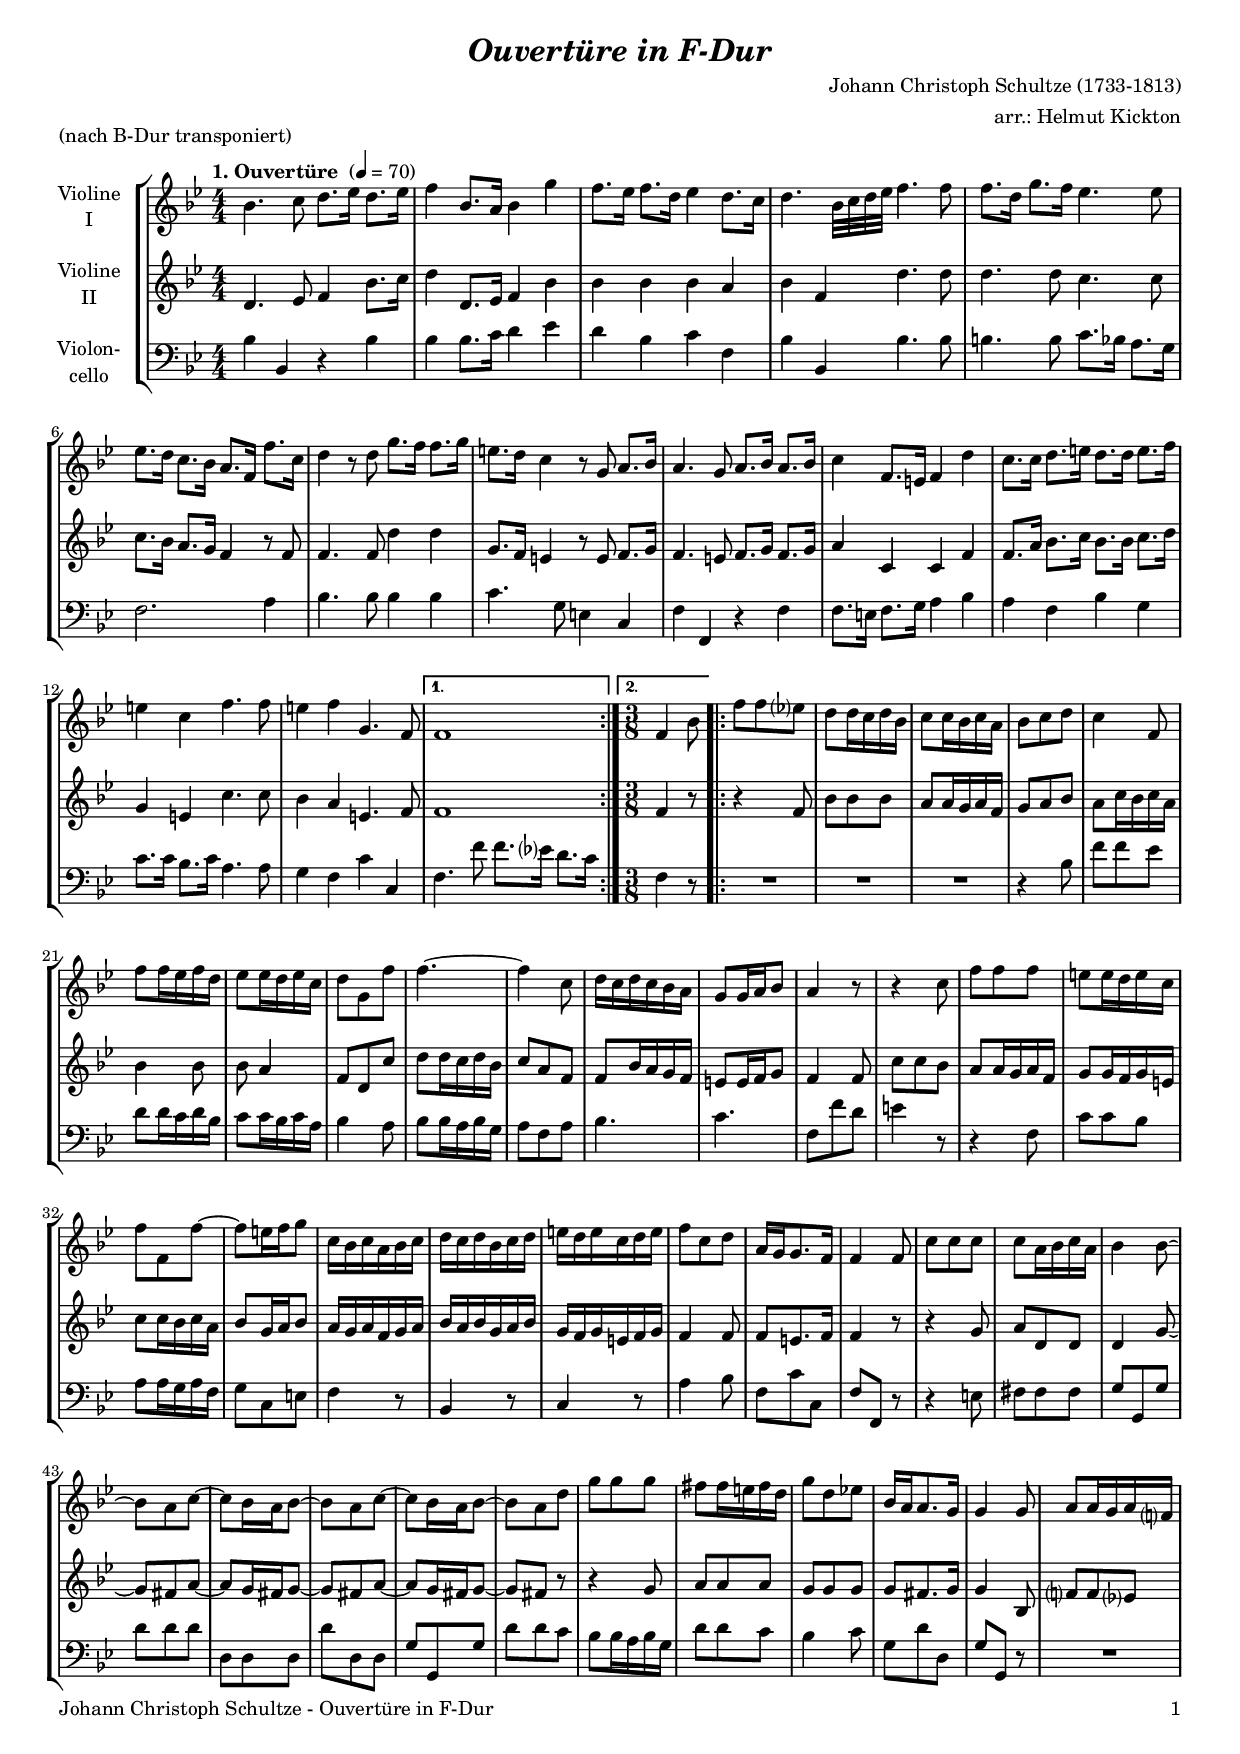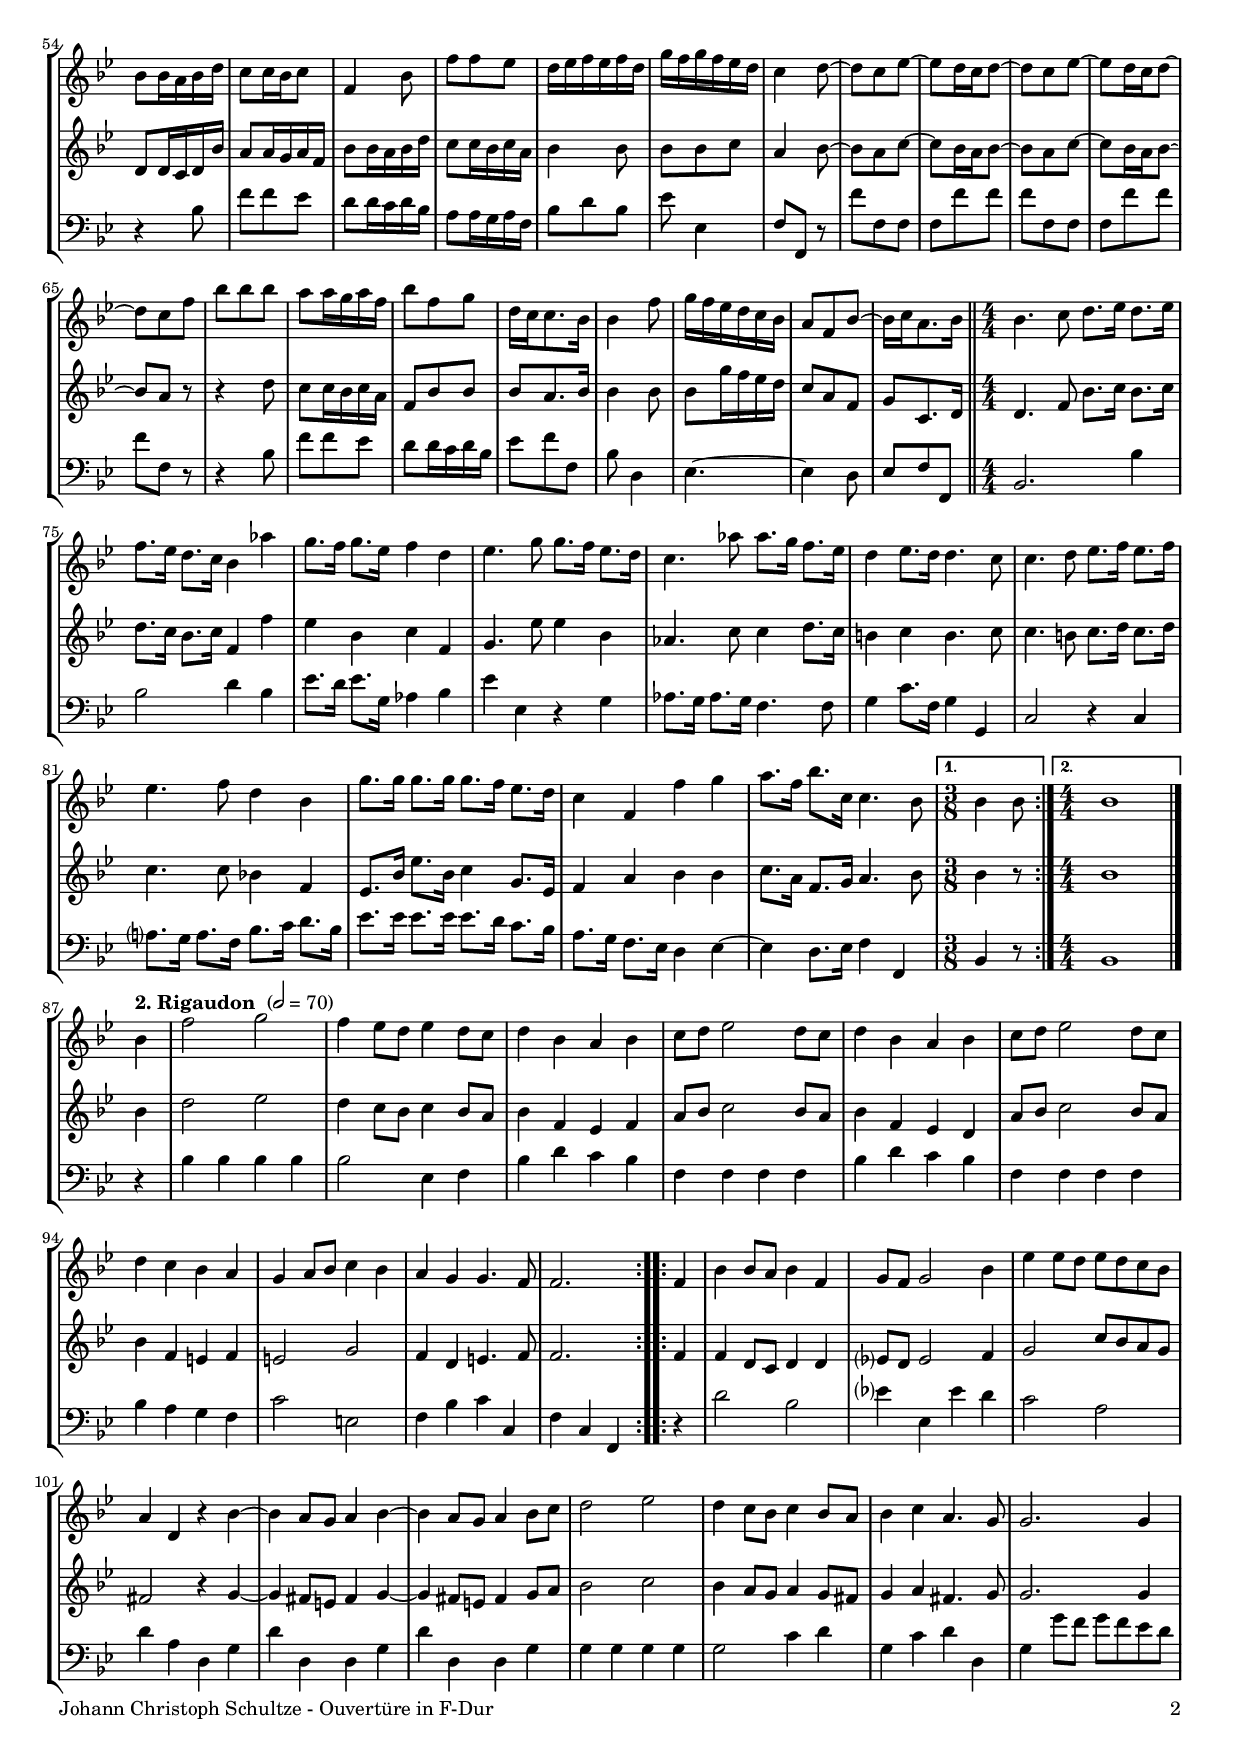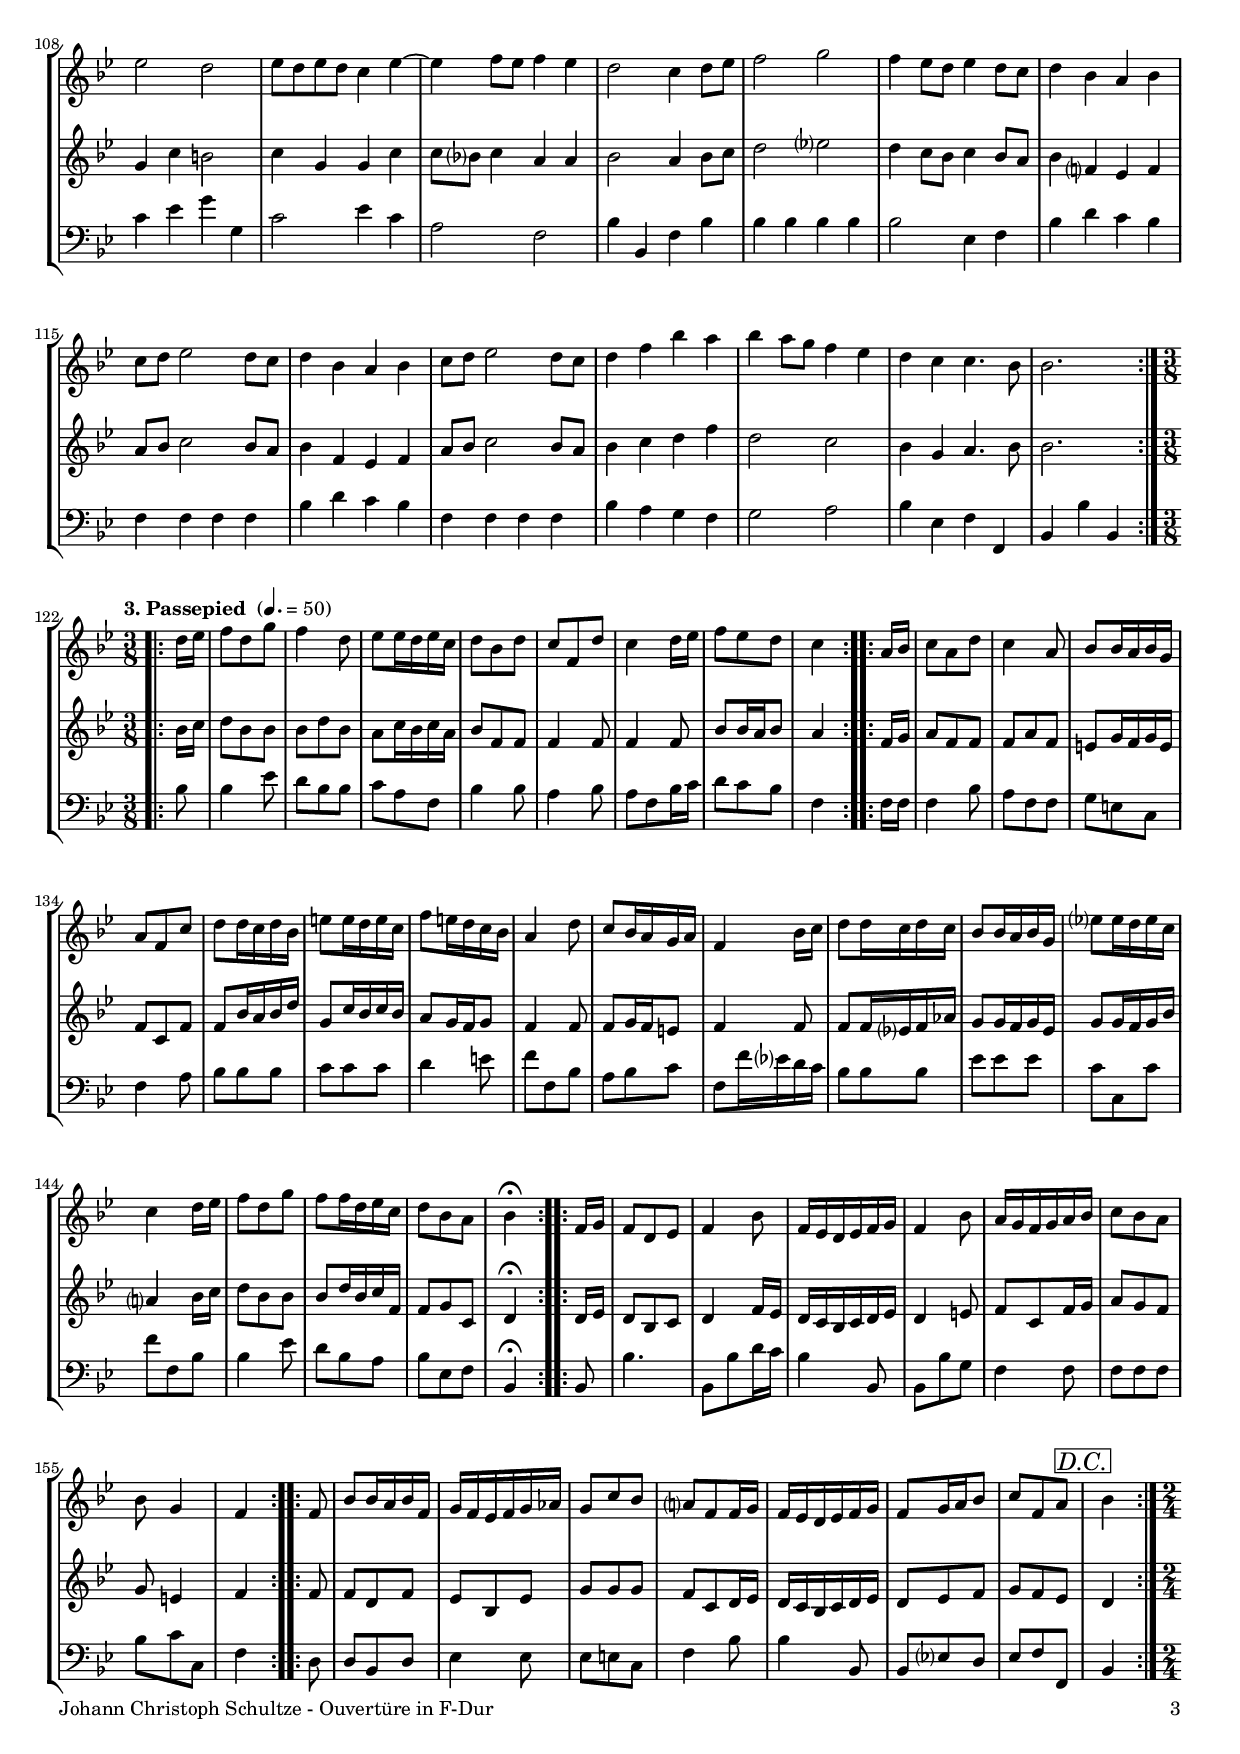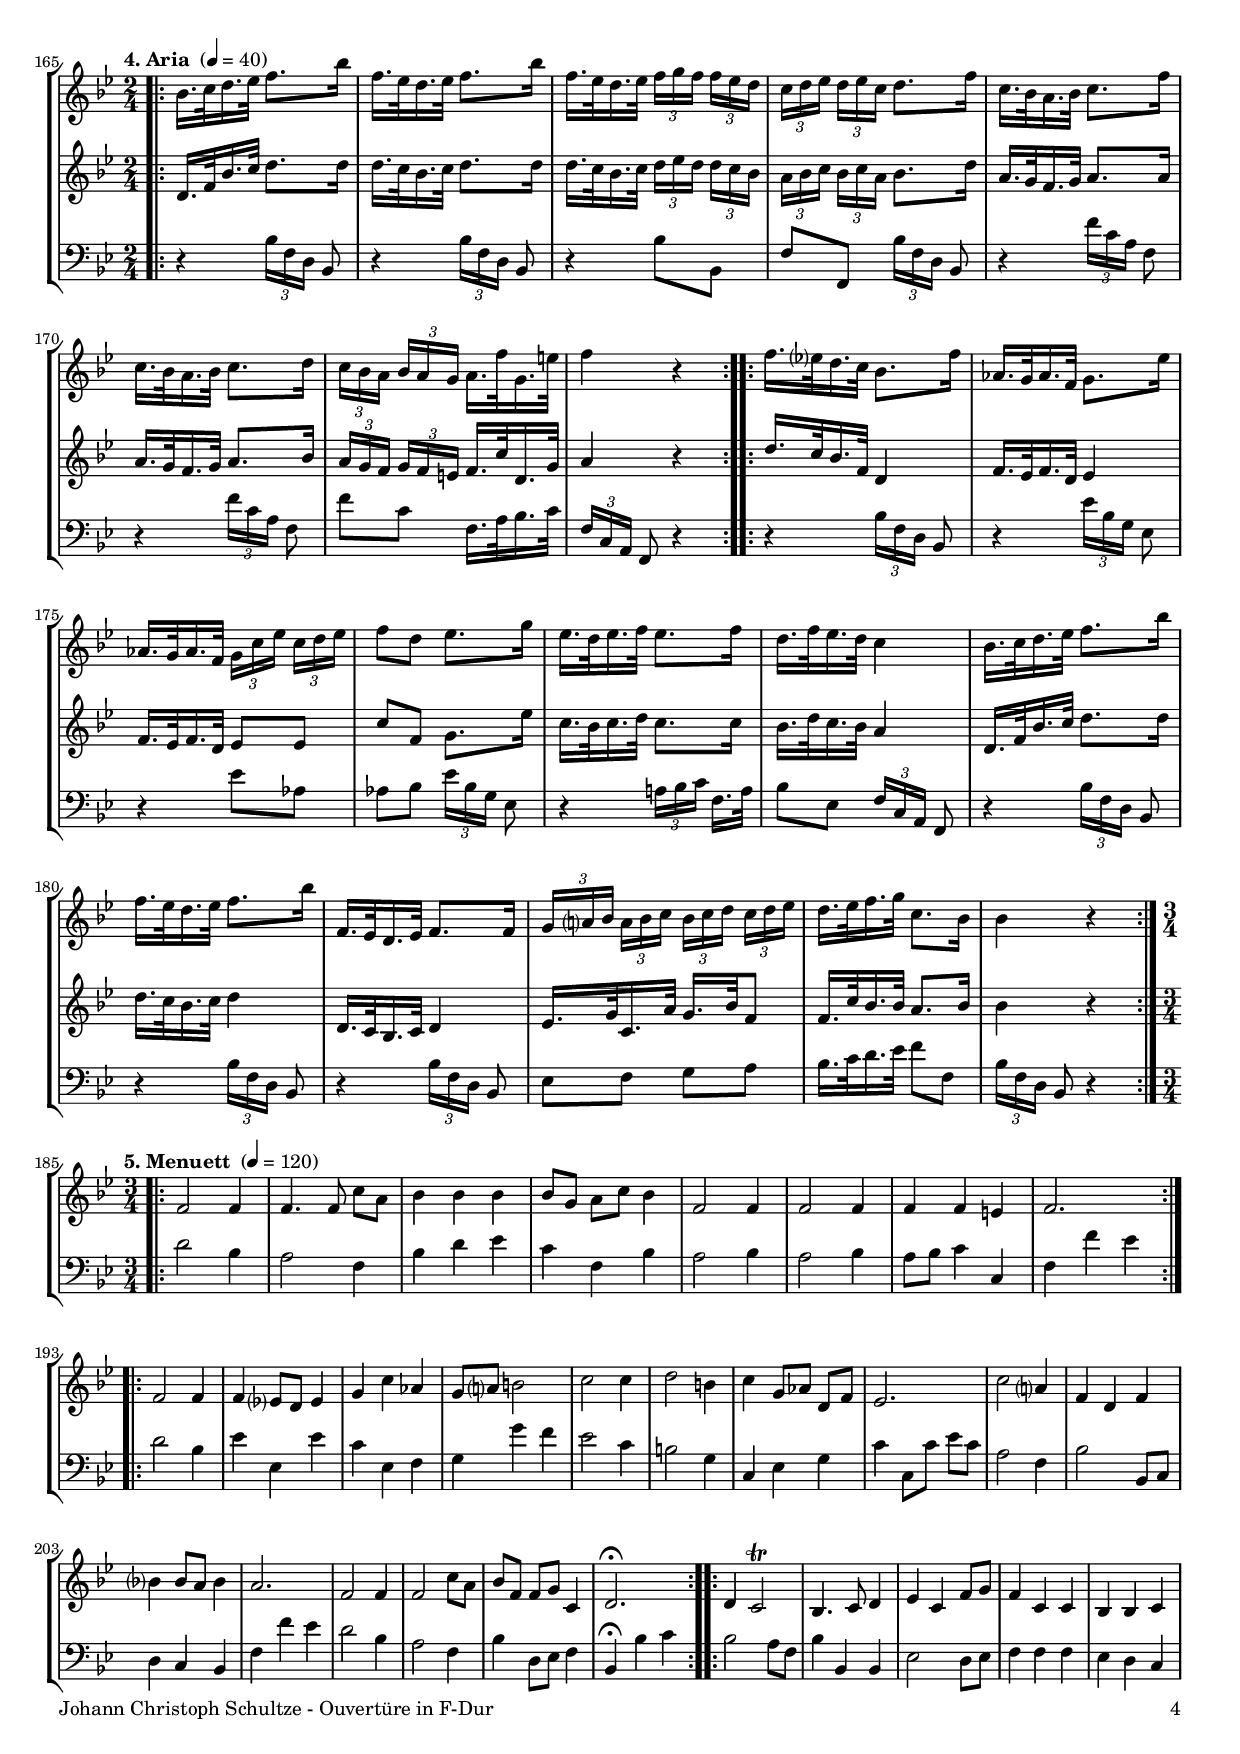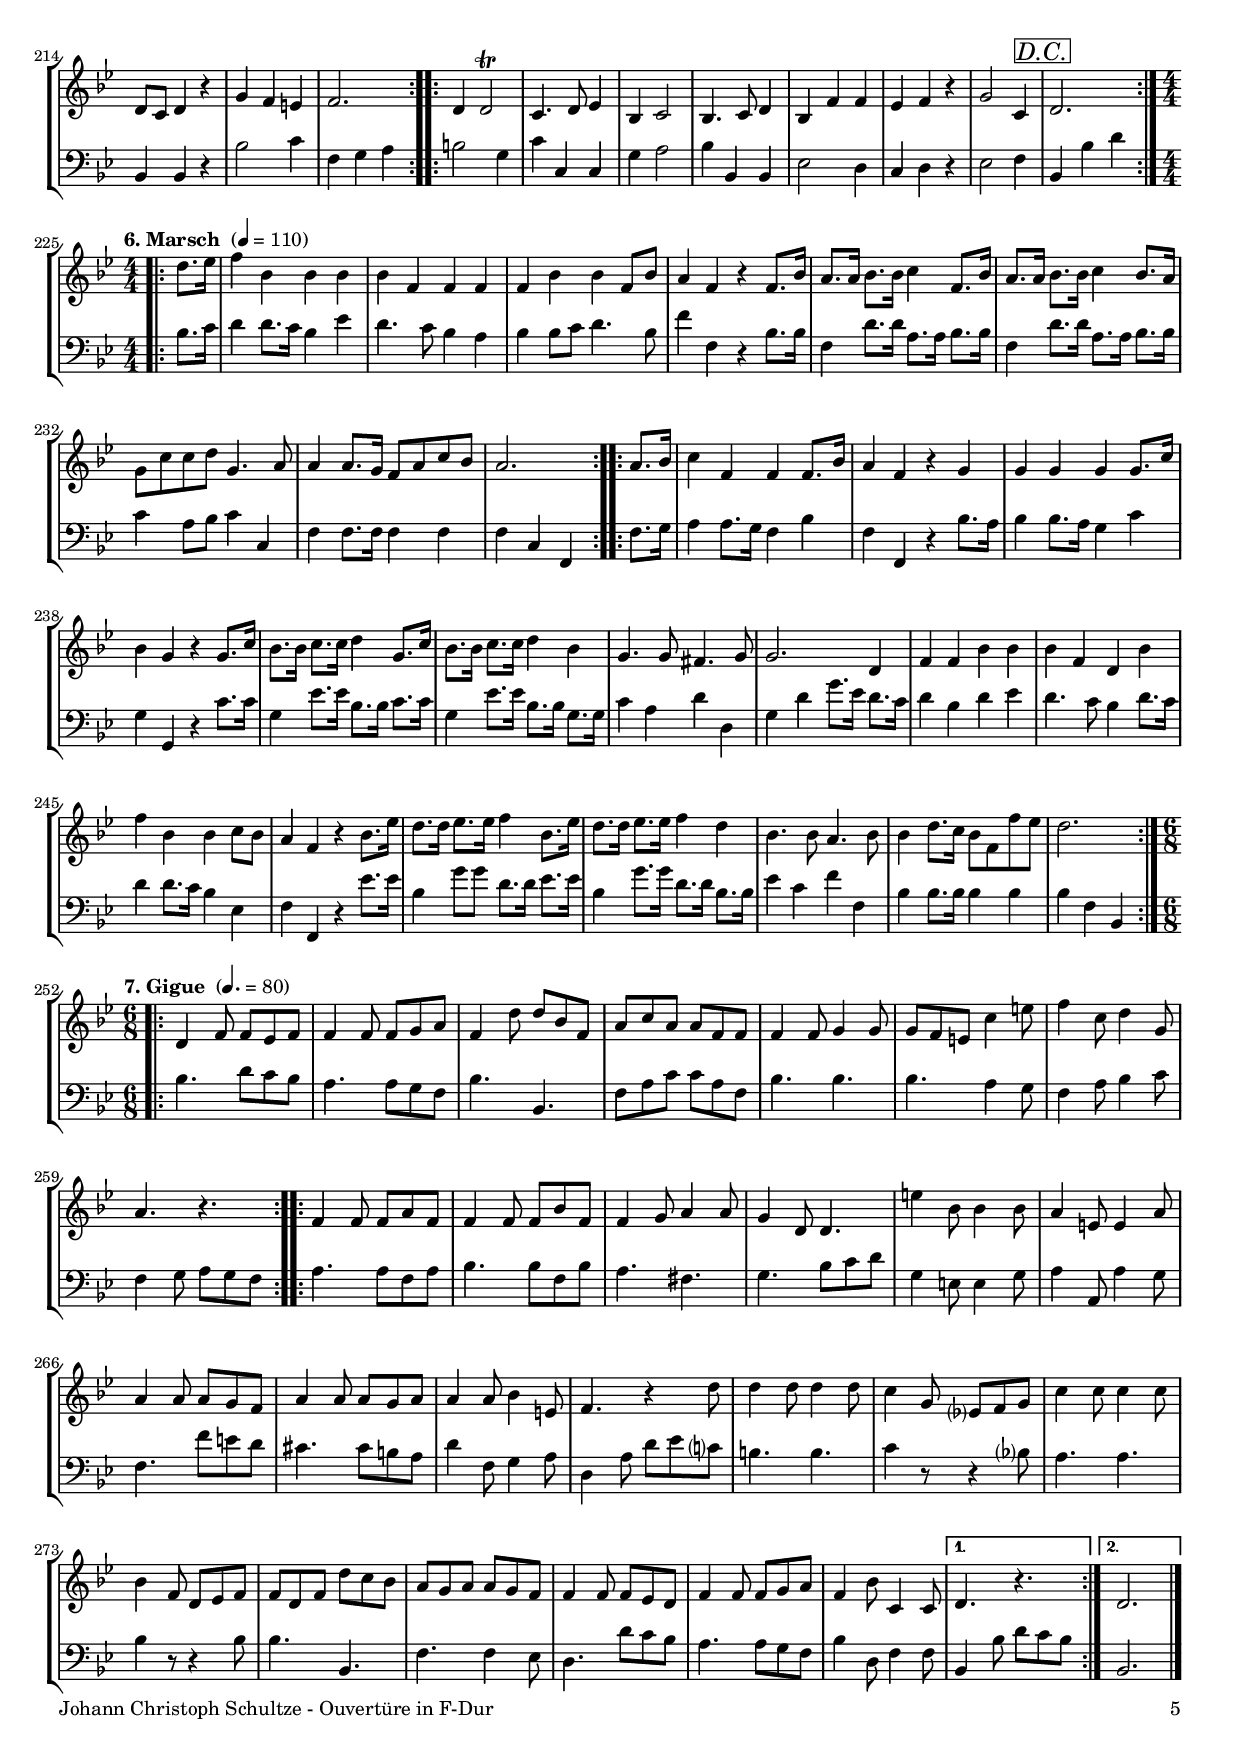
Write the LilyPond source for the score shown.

\version "2.20.2"
\include "deutsch.ly"

#(set-global-staff-size 17)

\header {
  title     = \markup \bold \italic "Ouvertüre in F-Dur"
  composer  = "Johann Christoph Schultze (1733-1813)"
  arranger  = "arr.: Helmut Kickton"
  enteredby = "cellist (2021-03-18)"
  piece     = "(nach B-Dur transponiert)"
}


voiceconsts = {
  \key f \major
  \time 4/4
  \clef "treble"
  \numericTimeSignature
  \compressEmptyMeasures
  % Set default beaming for all staves
%  \set Timing.beamExceptions = #'()
%  \set Timing.baseMoment     = #(ly:make-moment 1 4)
%  \set Timing.beatStructure  = #'(1 1 1)
}

micl = "clarinet"
mifl = "flute"
miob = "oboe"
mifh = "french horn"
misx = "tenor sax"
mist = "string ensemble 1"
mivl = "violin"
miba = "cello"

introa = {        \tempo "1. Ouvertüre "  4=70 }
introb = { \break \tempo "2. Rigaudon "   2=70 }
introc = { \break \tempo "3. Passepied " 4.=50  \time 3/8 }
introd = { \pageBreak \tempo "4. Aria "       4=40  \time 2/4 }
introe = { \break \tempo "5. Menuett "    4=120 \time 3/4 }
introf = { \break \tempo "6. Marsch "     4=110 \time 4/4 }
introg = { \break \tempo "7. Gigue "     4.=80  \time 6/8 }

boxa = { \bar "||" \mark \markup \box \italic "A" \key c \major }
daca = \mark \markup \box \italic "D.C."

va = \relative c' {
  \voiceconsts

  \introa
  \repeat volta 2 {
    f4. g8 a8. b16 a8. b16
    c4 f,8. e16 f4 d'
    c8. b16 c8. a16 b4 a8. g16
    a4. f32 g a b c4. c8
    c8. a16 d8. c16 b4. b8
    b8. a16 g8. f16 e8. c16 c'8. g16

    a4 r8 a d8. c16 c8. d16
    h8. a16 g4 r8 d e8. f16
    e4. d8 e8. f16 e8. f16
    g4 c,8. h16 c4 a'
    g8. g16 a8. h16 a8. a16 h8. c16
    h4 g c4. c8
    h4 c d,4. c8
  }
  \alternative {
    { c1 }
    { \time 3/8 c4 f8 }
  }
  \repeat volta 2 {
    c' c b?
    a a16 g a f
    g8 g16 f g e
    f8 g a
    g4 c,8
    c' c16 b c a
    b8 b16 a b g
    a8 d, c'

    c4.~
    c4 g8
    a16 g a g f e
    d8 d16 e f8
    e4 r8
    r4 g8
    c c c
    h h16 a h g
    c8 c, c'~
    c h16 c d8

    g,16 f g e f g
    a g a f g a
    h a h g a h
    c8 g a
    e16 d d8. c16
    c4 c8
    g' g g
    g e16 f g e
    f4 f8~
    f e g~

    g f16 e f8~
    f e g~
    g f16 e f8~
    f e a
    d d d
    cis cis16 h cis a
    d8 a b!
    f16 e e8. d16
    d4 d8
    e e16 d e c?

    f8 f16 e f a
    g8 g16 f g8
    c,4 f8
    c' c b
    a16 b c b c a
    d c d c b a
    g4 a8~
    a g b~
    b a16 g a8~
    a g b~

    b a16 g a8~
    a g c
    f f f
    e e16 d e c
    f8 c d
    a16 g g8. f16
    f4 c'8
    d16 c b a g f
    e8 c f~
    f16 g e8. f16 \bar "||" \time 4/4

    f4. g8 a8. b16 a8. b16
    c8. b16 a8. g16 f4 es'
    d8. c16 d8. b16 c4 a
    b4. d8 d8. c16 b8. a16
    g4. es'8 es8. d16 c8. b16
    a4 b8. a16 a4. g8
    g4. a8 b8. c16 b8. c16

    b4. c8 a4 f
    d'8. d16 d8. d16 d8. c16 b8. a16
    g4 c, c' d
    e8. c16 f8. g,16 g4. f8
  }
  \alternative {
    { \time 3/8 f4 f8 }
    { \time 4/4 f1 }
  } \bar "|."

  \introb
  \repeat volta 2 {
    \partial 4 f4
    c'2 d
    c4 b8 a b4 a8 g
    a4 f e f
    g8 a b2 a8 g
    a4 f e f
    g8 a b2 a8 g
    a4 g f e

    d e8 f g4 f
    e d d4. c8
    c2.
  }
  \repeat volta 2 {
    c4
    f f8 e f4 c
    d8 c d2 f4
    b b8 a b a g f
    e4 a, r f'~

    f e8 d e4 f~
    f e8 d e4 f8 g
    a2 b
    a4 g8 f g4 f8 e
    f4 g e4. d8
    d2. d4
    b'2 a

    b8 a b a g4 b~
    b c8 b c4 b
    a2 g4 a8 b
    c2 d
    c4 b8 a b4 a8 g
    a4 f e f
    g8 a b2 a8 g

    a4 f e f
    g8 a b2 a8 g
    a4 c f e
    f e8 d c4 b
    a g g4. f8
    \partial 2. f2.
  }

  \introc
  \repeat volta 2 {
    \partial 8 a16 b
    c8 a d
    c4 a8
    b b16 a b g
    a8 f a
    g c, a'
    g4 a16 b
    c8 b a
    g4
  }
  \repeat volta 2 {
    e16 f
    g8 e a

    g4 e8
    f f16 e f d
    e8 c g'
    a a16 g a f
    h8 h16 a h g
    c8 h16 a g f
    e4 a8
    g f16 e d e

    c4 f16 g
    a8 a16 g a g
    f8 f16 e f d
    b'?8 b16 a b g
    g4 a16 b
    c8 a d
    c c16 a b g
    a8 f e

    f4\fermata
  }
  \repeat volta 2 {
    c16 d
    c8 a b
    c4 f8
    c16 b a b c d
    c4 f8
    e16 d c d e f
    g8 f e
    f d4
    c
  }  
  \repeat volta 2 {
    c8

    f f16 e f c
    d c b c d es
    d8 g f
    e? c c16 d
    c b a b c d
    c8 d16 e f8
    g c, e \daca
    \partial 4 f4
  }

  \introd
  \repeat volta 2 {
    f16. g32 a16. b32 c8. f16
    c16. b32 a16. b32 c8. f16
    c16. b32 a16. b32 \tuplet 3/2 8 { c16 d c c[ b a] }
    \tuplet 3/2 8 { g a b a[ b g] } a8. c16
    g16. f32 e16. f32 g8. c16

    g16. f32 e16. f32 g8. a16
    \tuplet 3/2 8 { g f e f[ e d] } e16. c'32 d,16. h'32
    c4 r
  }
  \repeat volta 2 {
    c16. b?32 a16. g32 f8. c'16
    es,16. d32 es16. c32 d8. b'16

    es,16. d32 es16. c32 \tuplet 3/2 8 { d16 g b g[ a b] }
    c8 a b8. d16
    b16. a32 b16. c32 b8. c16
    a16. c32 b16. a32 g4
    f16. g32 a16. b32 c8. f16

    c16. b32 a16. b32 c8. f16
    c,16. b32 a16. b32 c8. c16
    \tuplet 3/2 8 { d e? f e[ f g] f g a g[ a b] }
    a16. b32 c16. d32 g,8. f16
    f4 r
  }  
}

vb = \relative c' {
  \voiceconsts

  \introa
  \repeat volta 2 {
    a4. b8 c4 f8. g16
    a4 a,8. b16 c4 f
    f f f e
    f c a'4. a8
    a4. a8 g4. g8
    g8. f16 e8. d16 c4 r8 c

    c4. c8 a'4 a
    d,8. c16 h4 r8 h c8. d16
    c4. h8 c8. d16 c8. d16
    e4 g, g c
    c8. e16 f8. g16 f8. f16 g8. a16
    d,4 h g'4. g8
    f4 e h4. c8
  }
  \alternative {
    { c1 }
    { \time 3/8 c4 r8 }
  }
  \repeat volta 2 {
    r4 c8
    f f f
    e e16 d e c
    d8 e f
    e g16 f g e
    f4 f8
    f e4
    c8 a g'

    a a16 g a f
    g8 e c
    c f16 e d c
    h8 h16 c d8
    c4 c8
    g' g f
    e e16 d e c
    d8 d16 c d h
    g'8 g16 f g e
    f8 d16 e f8

    e16 d e c d e
    f e f d e f
    d c d h c d
    c4 c8
    c h8. c16
    c4 r8
    r4 d8
    e a, a
    a4 d8~
    d cis e~

    e d16 cis d8~
    d cis e~
    e d16 cis d8~
    d cis r
    r4 d8
    e e e
    d d d
    d cis8. d16
    d4 f,8
    c'? c b?

    a a16 g a f'
    e8 e16 d e c
    f8 f16 e f a
    g8 g16 f g e
    f4 f8
    f f g
    e4 f8~
    f e g~
    g f16 e f8~
    f e g~

    g f16 e f8~
    f e r
    r4 a8
    g g16 f g e
    c8 f f
    f e8. f16
    f4 f8
    f d'16 c b a
    g8 e c
    d g,8. a16 \bar "||" \time 4/4

    a4. c8 f8. g16 f8. g16
    a8. g16 f8. g16 c,4 c'
    b f g c,
    d4. b'8 b4 f
    es4. g8 g4 a8. g16
    fis4 g fis4. g8
    g4. fis8 g8. a16 g8. a16

    g4. g8 f!4 c
    b8. f'16 b8. f16 g4 d8. b16
    c4 e f f
    g8. e16 c8. d16 e4. f8
  }
  \alternative {
    { \time 3/8 f4 r8 }
    {\time 4/4 f1 }
  } \bar "|."

  \introb
  \repeat volta 2 {
    \partial 4 f4
    a2 b
    a4 g8 f g4 f8 e
    f4 c b c
    e8 f g2 f8 e
    f4 c b a
    e'8 f g2 f8 e
    f4 c h c

    h2 d
    c4 a h4. c8
    c2.
  }
  \repeat volta 2 {
    c4
    c a8 g a4 a
    b?8 a b2 c4
    d2 g8 f e d
    cis2 r4 d~

    d cis8 h cis4 d~
    d cis8 h cis4 d8 e
    f2 g
    f4 e8 d e4 d8 cis
    d4 e cis4. d8
    d2. d4
    d g fis2

    g4 d d g
    g8 f? g4 e e
    f2 e4 f8 g
    a2 b?
    a4 g8 f g4 f8 e
    f4 c? b c
    e8 f g2 f8 e

    f4 c b c
    e8 f g2 f8 e
    f4 g a c
    a2 g
    f4 d e4. f8
    \partial 2. f2.
  }

  \introc
  \repeat volta 2 {
    \partial 8 f16 g
    a8 f f
    f a f
    e g16 f g e
    f8 c c
    c4 c8
    c4 c8
    f f16 e f8
    e4
  }
  \repeat volta 2 {
    c16 d
    e8 c c

    c e c
    h d16 c d h
    c8 g c
    c f16 e f a
    d,8 g16 f g f
    e8 d16 c d8
    c4 c8
    c d16 c h8

    c4 c8
    c c16 b? c es
    d8 d16 c d b
    d8 d16 c d f
    e?4 f16 g
    a8 f f
    f a16 f g c,
    c8 d g,

    a4\fermata
  }
  \repeat volta 2 {
    a16 b
    a8 f g
    a4 c16 b
    a g f g a b
    a4 h8
    c g c16 d
    e8 d c
    d h4
    c
  }  
  \repeat volta 2 {
    c8

    c a c
    b f b
    d d d
    c g a16 b
    a g f g a b
    a8 b c
    d c b \daca
    \partial 4 a4
  }  

  \introd
  \repeat volta 2 {
    a16. c32 f16. g32 a8. a16
    a16. g32 f16. g32 a8. a16
    a16. g32 f16. g32 \tuplet 3/2 8 { a16 b a a[ g f] }
    \tuplet 3/2 8 { e f g f[ g e] } f8. a16
    e16. d32 c16. d32 e8. e16

    e16. d32 c16. d32 e8. f16
    \tuplet 3/2 8 { e d c d[ c h] } c16. g'32 a,16. d32
    e4 r
  }
  \repeat volta 2 {
    a16. g32 f16. c32 a4
    c16. b32 c16. a32 b4

    c16. b32 c16. a32 b8 b
    g' c, d8. b'16
    g16. f32 g16. a32 g8. g16
    f16. a32 g16. f32 e4
    a,16. c32 f16. g32 a8. a16

    a16. g32 f16. g32 a4
    a,16. g32 f16. g32 a4
    b16. d32 g,16. e'32 d16. f32 c8
    c16. g'32 f16. f32 e8. f16
    f4 r
  }

  \introe
  \repeat volta 2 {
    c2 c4
    c4. c8 g'[ e]
    f4 f f
    f8 d e[ g] f4
    c2 c4
    c2 c4
    c c h
    c2.
  }

  \repeat volta 2 {
    c2 c4
    c b?8 a b4
    d g es
    d8 e? fis2
    g g4
    a2 fis4
    g d8 es a,[ c]

    b2.
    g'2 e?4
    c a c
    f? f8 e f4
    e2.
    c2 c4
    c2 g'8 e
    f c c[ d] g,4

    a2.\fermata
  }
  \repeat volta 2 {
    a4 g2\trill
    f4. g8 a4
    b g c8 d
    c4 g g
    f f g
    a8 g a4 r
    d c h
    c2.
  }

  \repeat volta 2 {
    a4 a2\trill
    g4. a8 b4
    f g2
    f4. g8 a4
    f c' c
    b c r
    d2 g,4 \daca
    a2.
  }

  \introf
  \repeat volta 2 {
    \partial 4 a'8. b16
    c4 f, f f
    f c c c
    c f f c8 f
    e4 c r c8. f16
    e8. e16 f8. f16 g4 c,8. f16

    e8. e16 f8. f16 g4 f8. e16
    d8 g g a d,4. e8
    e4 e8. d16 c8 e g f
    e2.
  }
  \repeat volta 2 {
    \partial 4 e8. f16
    g4 c, c c8. f16

    e4 c r d
    d d d d8. g16
    f4 d r d8. g16
    f8. f16 g8. g16 a4 d,8. g16
    f8. f16 g8. g16 a4 f

    d4. d8 cis4. d8
    d2. a4
    c c f f
    f c a f'
    c' f, f g8 f
    e4 c r f8. b16

    a8. a16 b8. b16 c4 f,8. b16
    a8. a16 b8. b16 c4 a
    f4. f8 e4. f8
    f4 a8. g16 f8 c c' b
    \partial 2. a2.
  }

  \introg
  \repeat volta 2 {
    a,4 c8 c b c
    c4 c8 c d e
    c4 a'8 a f c
    e g e e c c
    c4 c8 d4 d8
    d c h g'4 h!8

    c4 g8 a4 d,8
    e4. r
  }
  \repeat volta 2 {
    c4 c8 c e c
    c4 c8 c f c
    c4 d8 e4 e8
    d4 a8 a4.

    h'4 f8 f4 f8
    e4 h8 h4 e8
    e4 e8 e d c
    e4 e8 e d e
    e4 e8 f4 h,8

    c4. r4 a'8
    a4 a8 a4 a8
    g4 d8 b? c d
    g4 g8 g4 g8
    f4 c8 a b c
    c a c a' g f

    e d e e d c
    c4 c8 c b a
    c4 c8 c d e
    c4 f8 g,4 g8
  }
  \alternative {
    { a4. r }
    { a2. }
  } \bar "|."
}

vc = \relative c {
  \voiceconsts
  \clef "bass"

  \introa
  \repeat volta 2 {
    f4 f, r f'
    f f8. g16 a4 b
    a f g c,
    f f, f'4. f8
    fis4. fis8 g8. f16 e8. d16
    c2. e4

    f4. f8 f4 f
    g4. d8 h4 g
    c c, r c'
    c8. h16 c8. d16 e4 f
    e c f d
    g8. g16 f8. g16 e4. e8
    d4 c g' g,
  }
  \alternative {
    { c4. c'8 c8. b?16 a8. g16 }
    { \time 3/8 c,4 r8 }
  }
  \repeat volta 2 {
    R4.*3
    r4 f8
    c' c b
    a a16 g a f
    g8 g16 f g e
    f4 e8

    f f16 e f d
    e8 c e
    f4.
    g
    c,8 c' a
    h4 r8
    r4 c,8
    g' g f
    e e16 d e c
    d8 g, h

    c4 r8
    f,4 r8
    g4 r8
    e'4 f8
    c g' g,
    c c, r
    r4 h'8
    cis cis cis
    d d, d'
    a' a a

    a, a a
    a' a, a
    d d, d'
    a' a g
    f f16 e f d
    a'8 a g
    f4 g8
    d a' a,
    d d, r
    R4.

    r4 f'8
    c' c b
    a a16 g a f
    e8 e16 d e c
    f8 a f
    b b,4
    c8 c, r
    c'' c, c
    c c' c
    c c, c

    c c' c
    c c, r
    r4 f8
    c' c b
    a a16 g a f
    b8 c c,
    f a,4
    b4.~
    b4 a8
    b c c, \bar "||" \time 4/4

    f2. f'4
    f2 a4 f
    b8. a16 b8. d,16 es4 f
    b b, r d
    es8. d16 es8. d16 c4. c8
    d4 g8. c,16 d4 d,
    g2 r4 g

    e'?8. d16 e8. c16 f8. g16 a8. f16
    b8. b16 b8. b16 b8. a16 g8. f16
    e8. d16 c8. b16 a4 b~
    b a8. b16 c4 c,
  }
  \alternative {
    { \time 3/8 f4 r8 }
    { \time 4/4 f1 }
  } \bar "|."

  \introb
  \repeat volta 2 {
    \partial 4 r4
    f' f f f
    f2 b,4 c
    f a g f
    c c c c
    f a g f
    c c c c
    f e d c

    g'2 h,
    c4 f g g,
    c g c,
  }
  \repeat volta 2 {
    r4
    a''2 f
    b?4 b, b' a
    g2 e
    a4 e a, d

    a' a, a d
    a' a, a d
    d d d d
    d2 g4 a
    d, g a a,
    d d'8 c d c b a
    g4 b d d,

    g2 b4 g
    e2 c
    f4 f, c' f
    f f f f
    f2 b,4 c
    f a g f
    c c c c

    f a g f
    c c c c
    f e d c
    d2 e
    f4 b, c c,
    \partial 2. f f' f,
  }

  \introc
  \repeat volta 2 {
    \partial 8 f'8
    f4 b8
    a f f
    g e c
    f4 f8
    e4 f8
    e c f16 g
    a8 g f
    c4
  }
  \repeat volta 2 {
    c16 c
    c4 f8

    e c c
    d h g
    c4 e8
    f f f
    g g g
    a4 h8
    c c, f
    e f g

    c, c'16 b? a g
    f8 f f
    b b b
    g g, g'
    c c, f
    f4 b8
    a f e
    f b, c

    f,4\fermata
  }
  \repeat volta 2 {
    f8
    f'4.
    f,8 f' a16 g
    f4 f,8
    f f' d
    c4 c8
    c c c
    f g g,
    c4
  }
  \repeat volta 2 {
    a8

    a f a
    b4 b8
    b h g
    c4 f8
    f4 f,8
    f b? a
    b c c, \daca
    \partial 4 f4
  }  

  \introd
  \repeat volta 2 {
    r \tuplet 3/2 8 { f'16[ c a] } f8
    r4 \tuplet 3/2 8 { f'16[ c a] } f8
    r4 f'8 f,
    c' c, \tuplet 3/2 8 { f'16[ c a] } f8
    r4 \tuplet 3/2 8 { c''16[ g e] } c8

    r4 \tuplet 3/2 8 { c'16[ g e] } c8
    c' g c,16. e32 f16. g32
    \tuplet 3/2 8 { c,16[ g e] } c8 r4
  }
  \repeat volta 2 {
    r \tuplet 3/2 8 { f'16[ c a] } f8
    r4 \tuplet 3/2 8 { b'16[ f d] } b8

    r4 b'8 es,
    es f \tuplet 3/2 8 { b16[ f d] } b8
    r4 \tuplet 3/2 8 { e!16[ f g] } c,16. e32
    f8 b, \tuplet 3/2 8 { c16[ g e] } c8
    r4 \tuplet 3/2 8 { f'16[ c a] } f8

    r4 \tuplet 3/2 8 { f'16[ c a] } f8
    r4 \tuplet 3/2 8 { f'16[ c a] } f8
    b c d e
    f16. g32 a16. b32 c8 c,
    \tuplet 3/2 8 { f16[ c a] } f8 r4
  }
  
  \introe
  \repeat volta 2 {
    a'2 f4
    e2 c4
    f a b
    g c, f
    e2 f4
    e2 f4
    e8 f g4 g,
    c c' b
  }

  \repeat volta 2 {
    a2 f4
    b b, b'
    g b, c
    d d' c
    b2 g4
    fis2 d4
    g, b d

    g g,8 g' b[ g]
    e2 c4
    f2 f,8 g
    a4 g f
    c' c' b
    a2 f4
    e2 c4
    f a,8 b c4

    f,\fermata f' g
  }
  \repeat volta 2 {
    f2 e8 c
    f4 f, f
    b2 a8 b
    c4 c c
    b a g
    f f r
    f'2 g4
    c, d e
  }

  \repeat volta 2 {
    fis2 d4
    g g, g
    d' e2
    f4 f, f
    b2 a4
    g a r
    b2 c4 \daca
    f, f' a
  }
  
  \introf
  \repeat volta 2 {
    \partial 4 f8. g16
    a4 a8. g16 f4 b
    a4. g8 f4 e
    f f8 g a4. f8
    c'4 c, r f8. f16
    c4 a'8. a16 e8. e16 f8. f16

    c4 a'8. a16 e8. e16 f8. f16
    g4 e8 f g4 g,
    c c8. c16 c4 c
    c g c,
  }
  \repeat volta 2 {
    \partial 4 c'8. d16
    e4 e8. d16 c4 f

    c c, r f'8. e16
    f4 f8. e16 d4 g
    d d, r g'8. g16
    d4 b'8. b16 f8. f16 g8. g16
    d4 b'8. b16 f8. f16 d8. d16

    g4 e a a,
    d a' d8. b16 a8. g16
    a4 f a b
    a4. g8 f4 a8. g16
    a4 a8. g16 f4 b,
    c c, r b''8. b16

    f4 d'8 d a8. a16 b8. b16
    f4 d'8. d16 a8. a16 f8. f16
    b4 g c c,
    f f8. f16 f4 f
    \partial 2. f c f,
  }

  \introg
  \repeat volta 2 {
    f'4. a8 g f
    e4. e8 d c
    f4. f,
    c'8 e g g e c
    f4. f
    f e4 d8

    c4 e8 f4 g8
    c,4 d8 e d c
  }
  \repeat volta 2 {
    e4. e8 c e
    f4. f8 c f
    e4. cis
    d f8 g a

    d,4 h8 h4 d8
    e4 e,8 e'4 d8
    c4. c'8 h a
    gis4. gis8 fis e
    a4 c,8 d4 e8

    a,4 e'8 a b g?
    fis4. fis
    g4 r8 r4 f?8
    e4. e
    f4 r8 r4 f8
    f4. f,

    c' c4 b8
    a4. a'8 g f
    e4. e8 d c
    f4 a,8 c4 c8
  }
  \alternative {
    { f,4 f'8 a g f }
    { f,2. }
  } \bar "|."
}


music = \new StaffGroup <<
      \new Staff {
	\set Staff.midiInstrument = \mivl
	\set Staff.instrumentName = \markup \center-column { "Violine" "I" }
	\transpose f b { \va }
      }

      \new Staff {
	\set Staff.midiInstrument = \mivl
	\set Staff.instrumentName = \markup \center-column { "Violine" "II" }
	\transpose f b { \vb }
      }

      \new Staff {
	\set Staff.midiInstrument = \miba
	\set Staff.instrumentName = \markup \center-column { "Violon-" "cello" }
	\transpose f b { \vc }
      }
>>

\book {
   \paper {
    print-page-number = ##t
    print-first-page-number = ##t
    ragged-last-bottom = ##f
    oddHeaderMarkup = \markup \null
    evenHeaderMarkup = \markup \null
    oddFooterMarkup = \markup {
      \fill-line {
        \on-the-fly #print-page-number-check-first
        "Johann Christoph Schultze - Ouvertüre in F-Dur" \fromproperty #'page:page-number-string
      }
    }
    evenFooterMarkup = \oddFooterMarkup
  } \score {
    \music
    \layout {}
  }

  \score {
    \unfoldRepeats \music
%    \music

    \midi {
      \context {
        \Score
      }
    }
  }
}